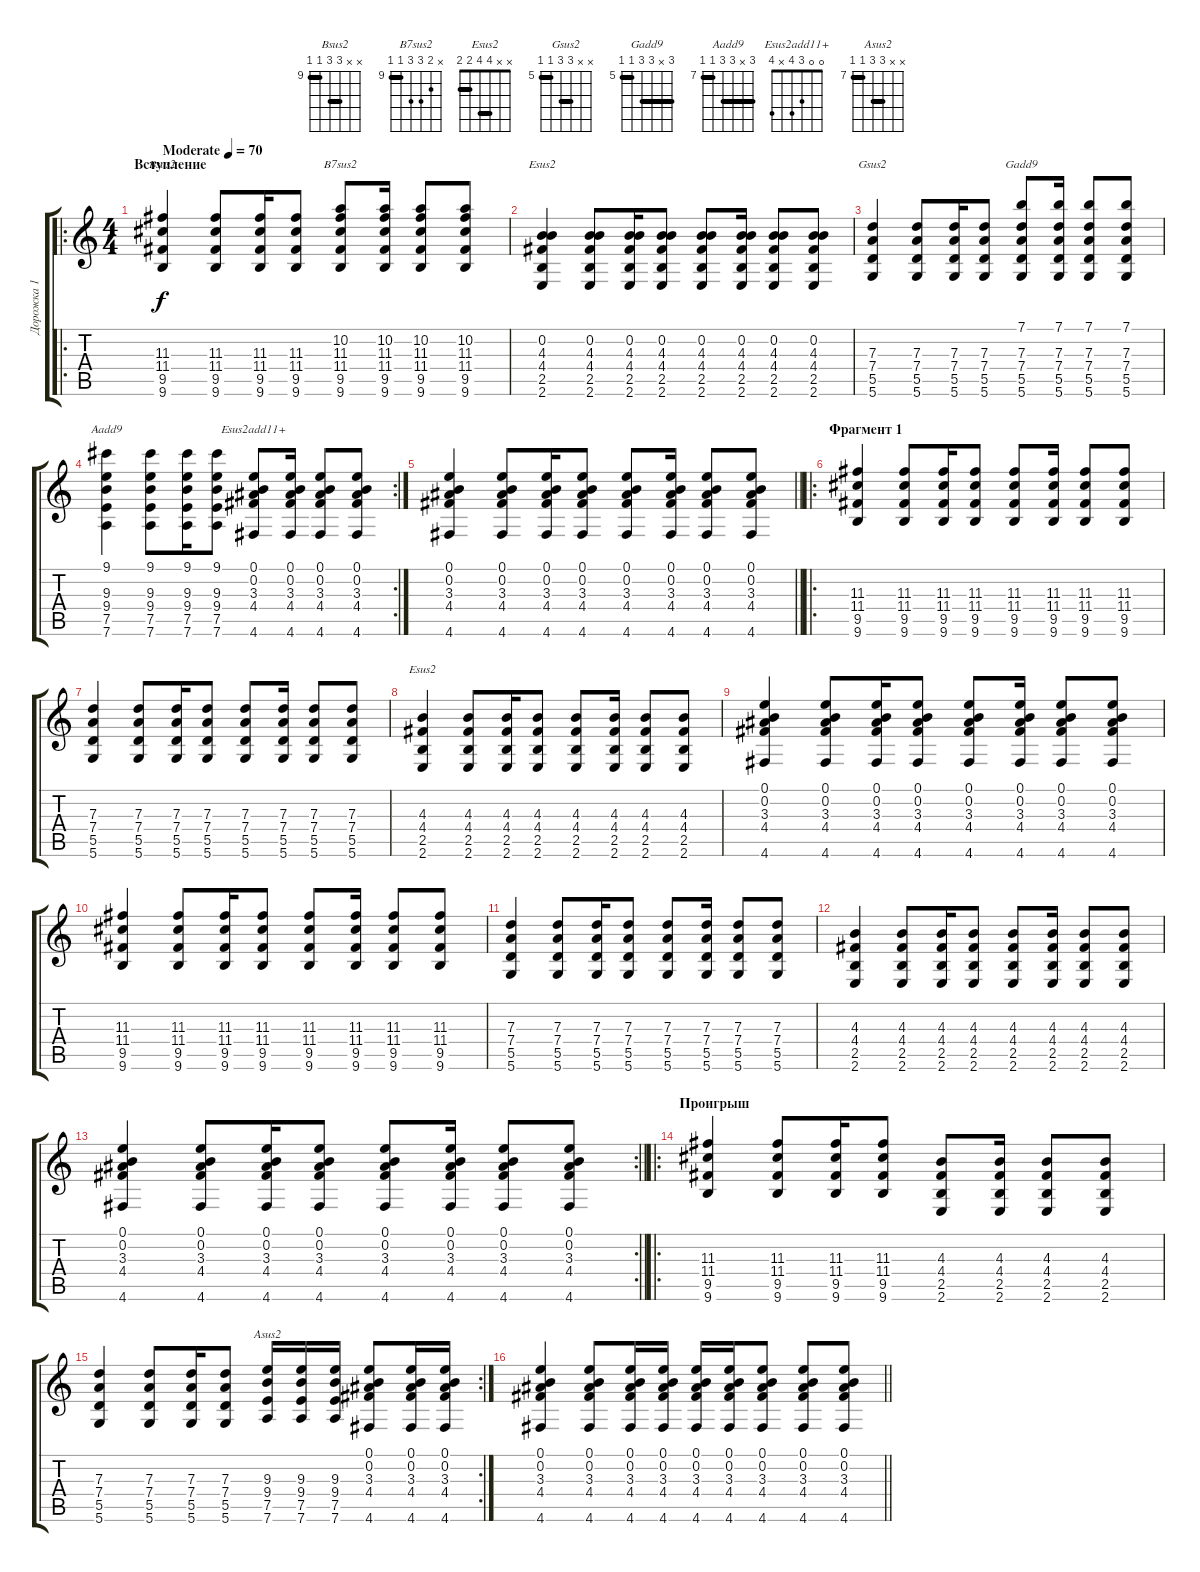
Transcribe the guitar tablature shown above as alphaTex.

\track ("Дорожка 1" "Дорожка 1") {instrument acousticguitarsteel}
\staff {score tabs}
\tuning (E4 B3 G3 D3 A2 D2) {hide}
\chord ("Bsus2" x x 11 11 9 9) {firstfret 9 barre (9 11)}
\chord ("B7sus2" x 10 11 11 9 9) {firstfret 9 barre 9}
\chord ("Esus2" x 0 4 4 2 2)
\chord ("Gsus2" x x 7 7 5 5) {firstfret 5 barre (5 7)}
\chord ("Gadd9" 7 x 7 7 5 5) {firstfret 5 barre (5 7)}
\chord ("Aadd9" 9 x 9 9 7 7) {firstfret 7 barre (7 9)}
\chord ("Esus2add11+" 0 0 3 4 x 4)
\chord ("Esus2" x x 4 4 2 2) {barre (2 4)}
\chord ("Asus2" x x 9 9 7 7) {firstfret 7 barre (7 9)}
\ro
\ts (4 4)
\section ("" "Вступление")
\tempo (70 "Moderate")
\clef g2
\ks c
(11.3 11.4 9.5 9.6).4{ch "Bsus2" dy f instrument acousticguitarsteel} (11.3 11.4 9.5 9.6).8 (11.3 11.4 9.5 9.6).16 (11.3 11.4 9.5 9.6).8 (10.2 11.3 11.4 9.5 9.6).8{ch "B7sus2"} (10.2 11.3 11.4 9.5 9.6).16 (10.2 11.3 11.4 9.5 9.6).8 (10.2 11.3 11.4 9.5 9.6).8 |
(0.2 4.3 4.4 2.5 2.6).4{ch "Esus2"} (0.2 4.3 4.4 2.5 2.6).8 (0.2 4.3 4.4 2.5 2.6).16 (0.2 4.3 4.4 2.5 2.6).8 (0.2 4.3 4.4 2.5 2.6).8 (0.2 4.3 4.4 2.5 2.6).16 (0.2 4.3 4.4 2.5 2.6).8 (0.2 4.3 4.4 2.5 2.6).8 |
(7.3 7.4 5.5 5.6).4{ch "Gsus2"} (7.3 7.4 5.5 5.6).8 (7.3 7.4 5.5 5.6).16 (7.3 7.4 5.5 5.6).8 (7.1 7.3 7.4 5.5 5.6).8{ch "Gadd9"} (7.1 7.3 7.4 5.5 5.6).16 (7.1 7.3 7.4 5.5 5.6).8 (7.1 7.3 7.4 5.5 5.6).8 |
\rc 2
(9.1 9.3 9.4 7.5 7.6).4{ch "Aadd9"} (9.1 9.3 9.4 7.5 7.6).8 (9.1 9.3 9.4 7.5 7.6).16 (9.1 9.3 9.4 7.5 7.6).8 (0.1 0.2 3.3 4.4 4.6).8{ch "Esus2add11+"} (0.1 0.2 3.3 4.4 4.6).16 (0.1 0.2 3.3 4.4 4.6).8 (0.1 0.2 3.3 4.4 4.6).8 |
\barLineRight lightlight
(0.1 0.2 3.3 4.4 4.6).4 (0.1 0.2 3.3 4.4 4.6).8 (0.1 0.2 3.3 4.4 4.6).16 (0.1 0.2 3.3 4.4 4.6).8 (0.1 0.2 3.3 4.4 4.6).8 (0.1 0.2 3.3 4.4 4.6).16 (0.1 0.2 3.3 4.4 4.6).8 (0.1 0.2 3.3 4.4 4.6).8 |
\ro
\section ("" "Фрагмент 1")
(11.3 11.4 9.5 9.6).4 (11.3 11.4 9.5 9.6).8 (11.3 11.4 9.5 9.6).16 (11.3 11.4 9.5 9.6).8 (11.3 11.4 9.5 9.6).8 (11.3 11.4 9.5 9.6).16 (11.3 11.4 9.5 9.6).8 (11.3 11.4 9.5 9.6).8 |
(7.3 7.4 5.5 5.6).4 (7.3 7.4 5.5 5.6).8 (7.3 7.4 5.5 5.6).16 (7.3 7.4 5.5 5.6).8 (7.3 7.4 5.5 5.6).8 (7.3 7.4 5.5 5.6).16 (7.3 7.4 5.5 5.6).8 (7.3 7.4 5.5 5.6).8 |
(4.3 4.4 2.5 2.6).4{ch "Esus2"} (4.3 4.4 2.5 2.6).8 (4.3 4.4 2.5 2.6).16 (4.3 4.4 2.5 2.6).8 (4.3 4.4 2.5 2.6).8 (4.3 4.4 2.5 2.6).16 (4.3 4.4 2.5 2.6).8 (4.3 4.4 2.5 2.6).8 |
(0.1 0.2 3.3 4.4 4.6).4 (0.1 0.2 3.3 4.4 4.6).8 (0.1 0.2 3.3 4.4 4.6).16 (0.1 0.2 3.3 4.4 4.6).8 (0.1 0.2 3.3 4.4 4.6).8 (0.1 0.2 3.3 4.4 4.6).16 (0.1 0.2 3.3 4.4 4.6).8 (0.1 0.2 3.3 4.4 4.6).8 |
(11.3 11.4 9.5 9.6).4 (11.3 11.4 9.5 9.6).8 (11.3 11.4 9.5 9.6).16 (11.3 11.4 9.5 9.6).8 (11.3 11.4 9.5 9.6).8 (11.3 11.4 9.5 9.6).16 (11.3 11.4 9.5 9.6).8 (11.3 11.4 9.5 9.6).8 |
(7.3 7.4 5.5 5.6).4 (7.3 7.4 5.5 5.6).8 (7.3 7.4 5.5 5.6).16 (7.3 7.4 5.5 5.6).8 (7.3 7.4 5.5 5.6).8 (7.3 7.4 5.5 5.6).16 (7.3 7.4 5.5 5.6).8 (7.3 7.4 5.5 5.6).8 |
(4.3 4.4 2.5 2.6).4 (4.3 4.4 2.5 2.6).8 (4.3 4.4 2.5 2.6).16 (4.3 4.4 2.5 2.6).8 (4.3 4.4 2.5 2.6).8 (4.3 4.4 2.5 2.6).16 (4.3 4.4 2.5 2.6).8 (4.3 4.4 2.5 2.6).8 |
\rc 2
\barLineRight lightlight
(0.1 0.2 3.3 4.4 4.6).4 (0.1 0.2 3.3 4.4 4.6).8 (0.1 0.2 3.3 4.4 4.6).16 (0.1 0.2 3.3 4.4 4.6).8 (0.1 0.2 3.3 4.4 4.6).8 (0.1 0.2 3.3 4.4 4.6).16 (0.1 0.2 3.3 4.4 4.6).8 (0.1 0.2 3.3 4.4 4.6).8 |
\ro
\section ("" "Проигрыш")
(11.3 11.4 9.5 9.6).4 (11.3 11.4 9.5 9.6).8 (11.3 11.4 9.5 9.6).16 (11.3 11.4 9.5 9.6).8 (4.3 4.4 2.5 2.6).8 (4.3 4.4 2.5 2.6).16 (4.3 4.4 2.5 2.6).8 (4.3 4.4 2.5 2.6).8 |
\rc 2
(7.3 7.4 5.5 5.6).4 (7.3 7.4 5.5 5.6).8 (7.3 7.4 5.5 5.6).16 (7.3 7.4 5.5 5.6).8 (9.3 9.4 7.5 7.6).16{ch "Asus2"} (9.3 9.4 7.5 7.6).16 (9.3 9.4 7.5 7.6).16 (0.1 0.2 3.3 4.4 4.6).8 (0.1 0.2 3.3 4.4 4.6).16 (0.1 0.2 3.3 4.4 4.6).16 |
\barLineRight lightlight
(0.1 0.2 3.3 4.4 4.6).4 (0.1 0.2 3.3 4.4 4.6).8 (0.1 0.2 3.3 4.4 4.6).16 (0.1 0.2 3.3 4.4 4.6).16 (0.1 0.2 3.3 4.4 4.6).16 (0.1 0.2 3.3 4.4 4.6).16 (0.1 0.2 3.3 4.4 4.6).8 (0.1 0.2 3.3 4.4 4.6).8 (0.1 0.2 3.3 4.4 4.6).8
